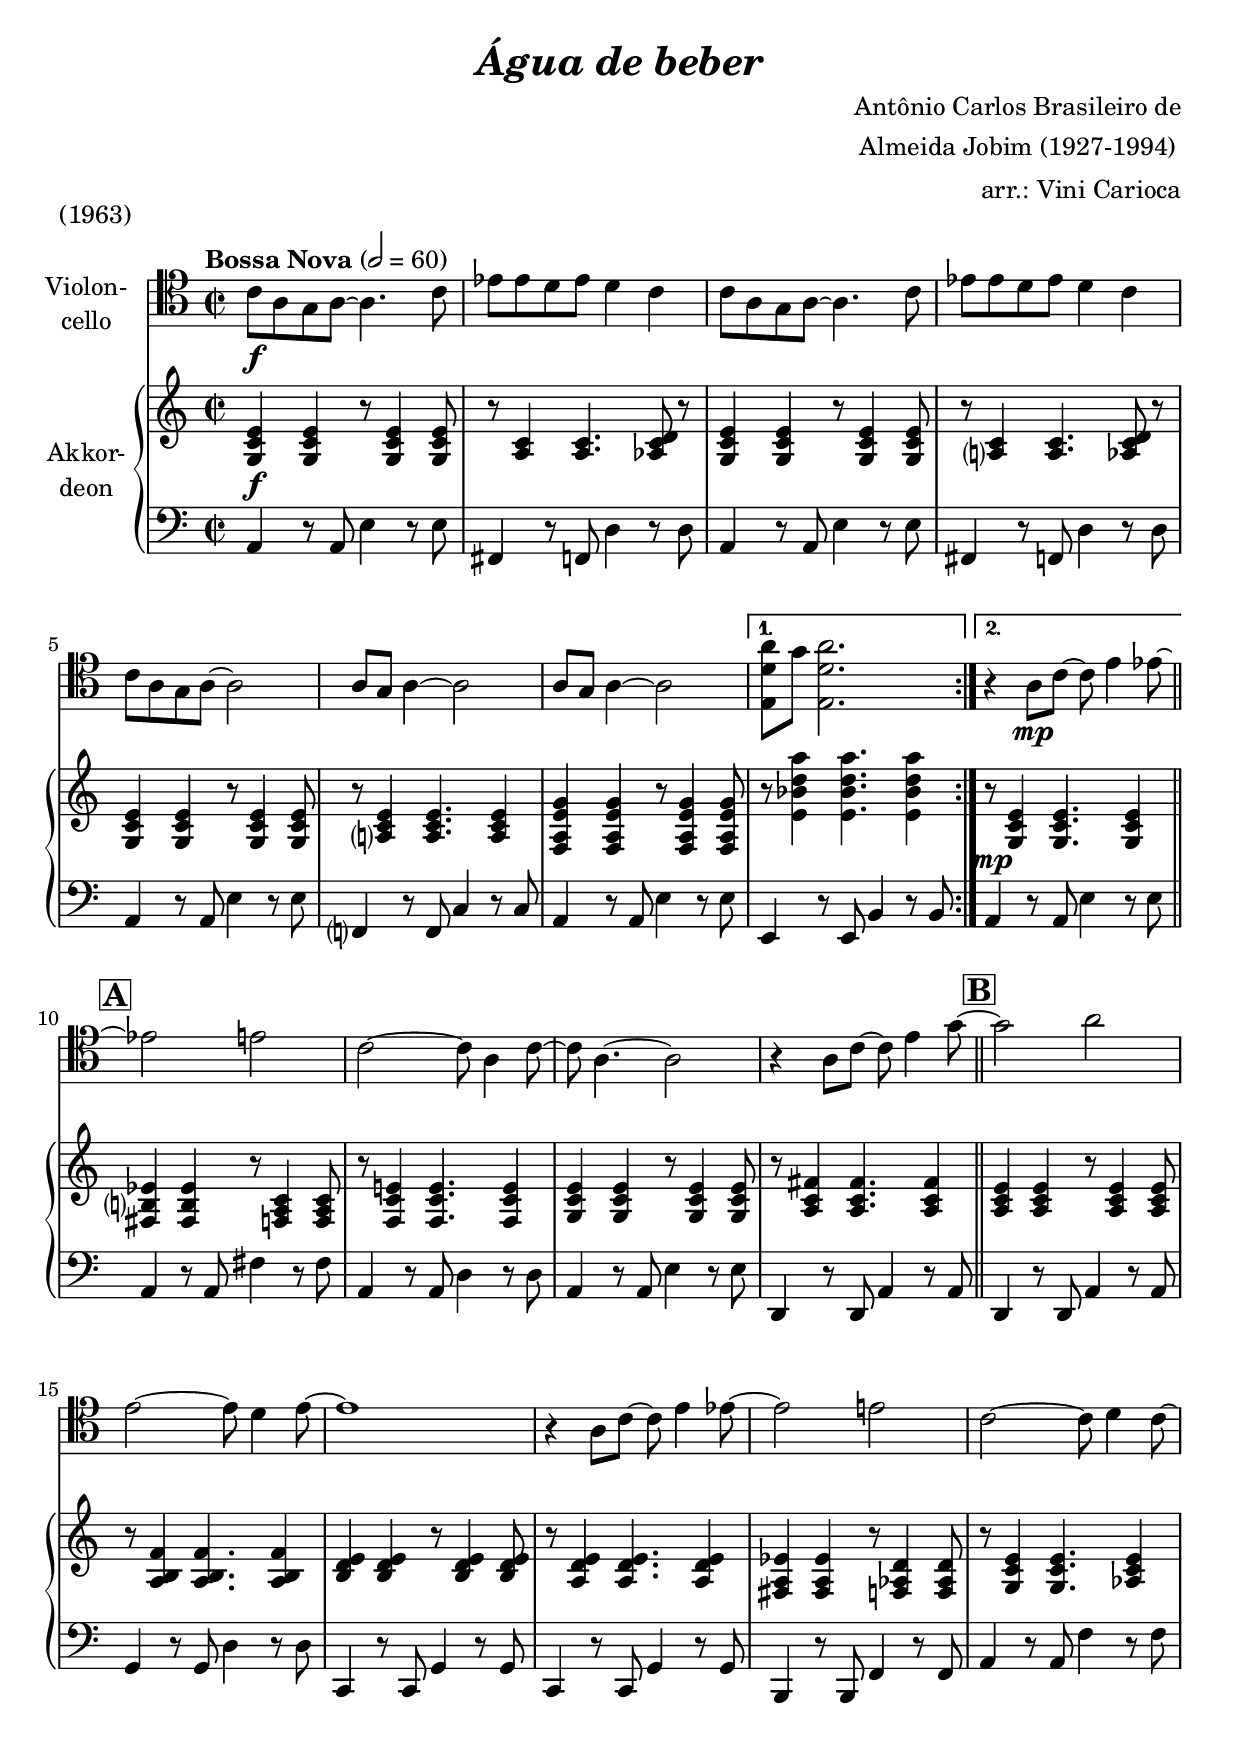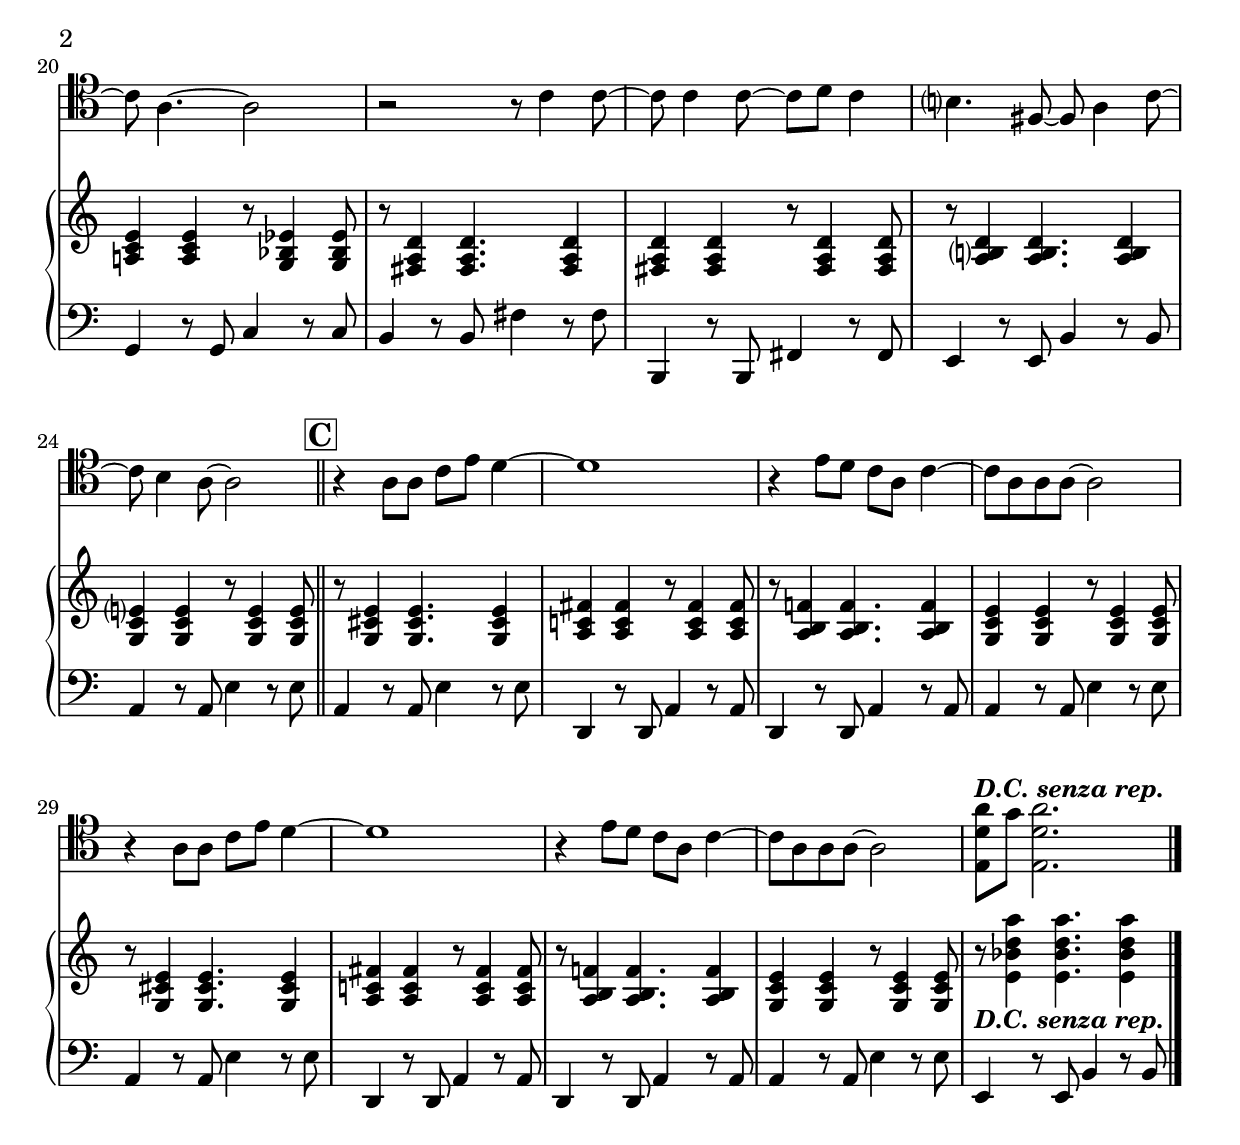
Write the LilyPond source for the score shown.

\version "2.18.2"
\include "deutsch.ly"

#(set-global-staff-size 22)

\header {
  title     = \markup \bold \italic "Água de beber"
  composer  = \markup \center-column {
    "Antônio Carlos Brasileiro de"
    "Almeida Jobim (1927-1994)"
  }
  arranger  = \markup \center-column { " " "arr.: Vini Carioca" }
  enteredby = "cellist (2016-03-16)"
  piece     = "(1963)"
}

voiceconsts = {
  \key d \major
  \time 2/2
  \tempo "Bossa Nova" 2=60
%  \numericTimeSignature
%  \compressFullBarRests
  \set tupletSpannerDuration = #(ly:make-moment 1 4)
}

mifl= "oboe"
% mist = "string ensemble 1"
mist = "trumpet"
miva = "pizzicato strings"
%miba = "bassoon"
%miba = "drawbar organ"
miba = "trombone"
%miba = "tuba"
% mikl = "harpsichord"
% mikl = "accordion"
mikl = "concertina"

dcsr = \markup \bold \italic "D.C. senza rep."

boxa = { \bar "||" \mark \markup \box \bold "A" }
boxb = { \bar "||" \mark \markup \box \bold "B" }
boxc = { \bar "||" \mark \markup \box \bold "C" }

va = \relative c' {
  \voiceconsts
  \clef "tenor"

  \repeat volta 2 {
    d8\f h a h~ h4. d8
    f f e f e4 d
    d8 h a h~ h4. d8

    f f e f e4 d
    d8 h a h~ h2
    h8 a h4~ h2

    h8 a h4~ h2
  }
  \alternative {
    { <fis e' h'>8 a' <fis, e' h'>2. }
    { r4 h8\mp d~ d fis4 f8~ }
  } \boxa

  f2 fis
  d~ d8 h4 d8~
  d h4.~ h2

  r4 h8 d~ d fis4 a8~ \boxb
  a2 h
  fis~ fis8 e4 fis8~

  fis1
  r4 h,8 d~ d fis4 f8~
  f2 fis

  d~ d8 e4 d8~
  d h4.~ h2
  r r8 d4 d8~

  d d4 d8~ d e d4
  cis?4. gis8~ gis h4 d8~
  d cis4 h8~ h2 \boxc

  r4 h8 h d fis e4~
  e1
  r4 fis8 e d h d4~

  d8 h h h~ h2
  r4 h8 h d fis e4~
  e1

  r4 fis8 e d h d4~
  d8 h h h~ h2
  <fis e' h'>8^\dcsr a' <fis, e' h'>2. \bar "|."
}

vb = \relative c' {
  \voiceconsts
  \clef "treble"

  \repeat volta 2 {
    <a d fis>4 <a d fis> r8 <a d fis>4 <a d fis>8
    r <h d>4 <h d>4. <b d e>8 r
    <a d fis>4 <a d fis> r8 <a d fis>4 <a d fis>8
    
    r <h? d>4 <h d>4. <b d e>8 r
    <a d fis>4 <a d fis> r8 <a d fis>4 <a d fis>8
    r <h? d fis>4 <h d fis>4. <h d fis>4

    <g h fis' a> <g h fis' a> r8 <g h fis' a>4 <g h fis' a>8
  }
  \alternative {
    { r <fis' c' e h'>4 <fis c' e h'>4. <fis c' e h'>4 }
    { r8 <a, d fis>4 <a d fis>4. <a d fis>4 }
  }

  <gis cis? f> <gis cis f> r8 <g h d>4 <g h d>8
  r <g d' fis!>4 <g d' fis>4. <g d' fis>4
  <a d fis> <a d fis> r8 <a d fis>4 <a d fis>8

  r <h d gis>4 <h d gis>4. <h d gis>4
  <h d fis> <h d fis> r8 <h d fis>4 <h d fis>8
  r <h cis g'>4 <h cis g'>4. <h cis g'>4

  <cis e fis> <cis e fis> r8 <cis e fis>4 <cis e fis>8
  r <h e fis>4 <h e fis>4. <h e fis>4
  <gis h f'> <gis h f'> r8 <g b e>4 <g b e>8

  r <a d fis>4 <a d fis>4. <b d fis>4
  <h! d fis> <h d fis> r8 <a c f>4 <a c f>8
  r <gis h e>4 <gis h e>4. <gis h e>4

  <gis h e> <gis h e> r8 <gis h e>4 <gis h e>8
  r <h cis? e>4 <h cis e>4. <h cis e>4
  <a d fis?> <a d fis> r8 <a d fis>4 <a d fis>8

  r <a dis fis>4 <a dis fis>4. <a dis fis>4
  <h d! gis> <h d gis> r8 <h d gis>4 <h d gis>8
  r <h cis g'!>4 <h cis g'>4. <h cis g'>4

  <a d fis> <a d fis> r8 <a d fis>4 <a d fis>8
  r <a dis fis>4 <a dis fis>4. <a dis fis>4
  <h d! gis> <h d gis> r8 <h d gis>4 <h d gis>8

  r <h cis g'!>4 <h cis g'>4. <h cis g'>4
  <a d fis> <a d fis> r8 <a d fis>4 <a d fis>8
  r <fis' c' e h'>4 <fis c' e h'>4. <fis c' e h'>4 \bar "|."
}

vc = \relative c {
  \voiceconsts
  \clef "bass"

  \repeat volta 2 {
    h4 r8 h fis'4 r8 fis
    gis,4 r8 g e'4 r8 e
    h4 r8 h fis'4 r8 fis
    
    gis,4 r8 g e'4 r8 e
    h4 r8 h fis'4 r8 fis
    g,?4 r8 g d'4 r8 d

    h4 r8 h fis'4 r8 fis
  }
  \alternative {
    { fis,4 r8 fis cis'4 r8 cis }
    { h4 r8 h fis'4 r8 fis }
  }

  h,4 r8 h gis'4 r8 gis
  h,4 r8 h e4 r8 e
  h4 r8 h fis'4 r8 fis

  e,4 r8 e h'4 r8 h
  e,4 r8 e h'4 r8 h
  a4 r8 a e'4 r8 e

  d,4 r8 d a'4 r8 a
  d,4 r8 d a'4 r8 a
  cis,4 r8 cis g'4 r8 g

  h4 r8 h g'4 r8 g
  a,4 r8 a d4 r8 d
  cis4 r8 cis gis'4 r8 gis

  cis,,4 r8 cis gis'4 r8 gis
  fis4 r8 fis cis'4 r8 cis
  h4 r8 h fis'4 r8 fis

  h,4 r8 h fis'4 r8 fis
  e,4 r8 e h'4 r8 h
  e,4 r8 e h'4 r8 h

  h4 r8 h fis'4 r8 fis
  h,4 r8 h fis'4 r8 fis
  e,4 r8 e h'4 r8 h

  e,4 r8 e h'4 r8 h
  h4 r8 h fis'4 r8 fis
  fis,4 r8 fis cis'4 r8 cis \bar "|."
}

dy = {
  s1*8\f
  s1\mp \boxa
  s1*4 \boxb
  s1*11 \boxc
  s1*8
  s1_\dcsr
}


music = <<
      \new Staff {
        \set Staff.midiInstrument = \miba
        \set Staff.instrumentName = \markup \center-column { "Violon-" "cello" }
        \transpose d c { \va }
      }

      \new PianoStaff <<
        \set PianoStaff.instrumentName = \markup \center-column { "Akkor-" "deon" }
        \set PianoStaff.midiInstrument = \mikl
        \new Staff {
          \transpose d c { \vb }
        }

        \new Dynamics \dy

        \new Staff {
          \transpose d c { \vc }
        }
        >>
>>

\book {
  \score {
   \music
    \layout {}
  }

  \score {
    \unfoldRepeats \music

    \midi {
      \context {
        \Score
      }
    }
  }
}
